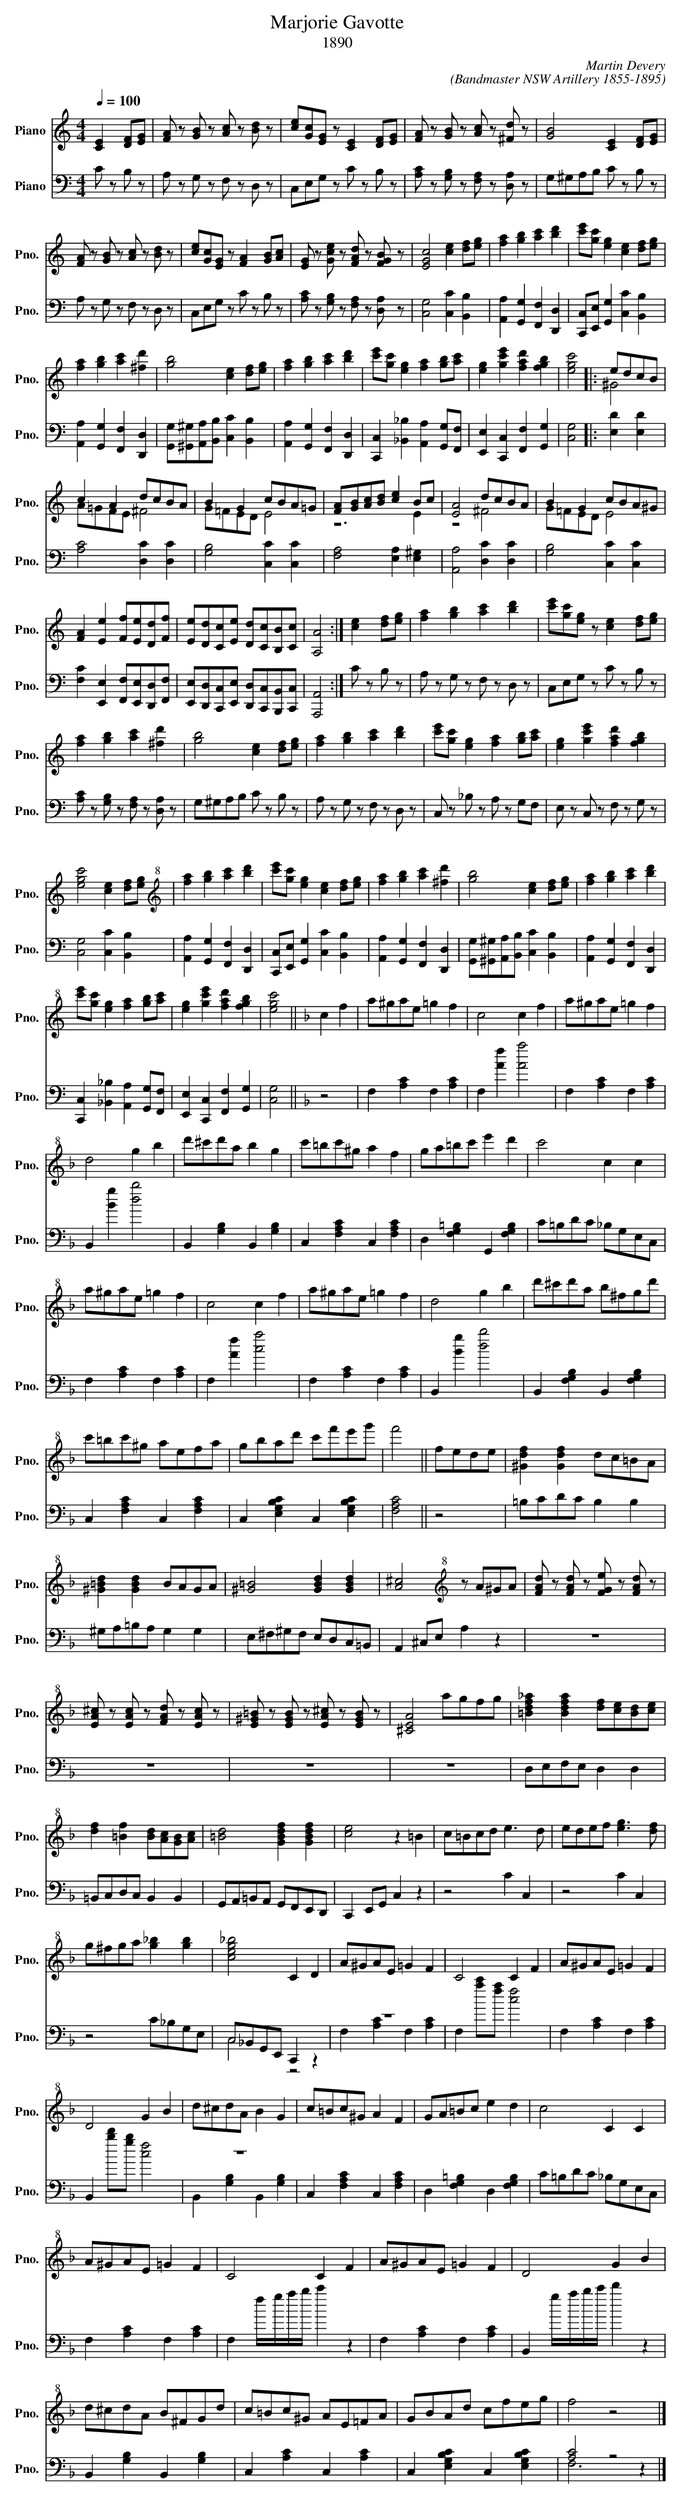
X:1
T:Marjorie Gavotte
T:1890
C:Martin Devery
C:(Bandmaster NSW Artillery 1855-1895)
%%score ( 1 2 ) ( 3 4 )
L:1/8
M:4/4
Q:1/4=100
K:C
V:1 treble nm="Piano" snm="Pno."
V:2 treble
V:3 bass nm="Piano" snm="Pno."
V:4 bass
V:1
[CE]2 [DF][EG] | [FA] z [GB] z [Ac] z [Bd] z | [ce][Gc][EG] z [CE]2 [DF][EG] | [FA] z [GB] z [Ac] z [^Fd] z |  [GB]4 [CE]2 [DF][EG] |
[FA] z [GB] z [Ac] z [Bd] z | [ce][Gc][EG] z [FA]2 [GB][Ac] | [EG] z [Gce] z [FAd] z [FGB] z |  [EGc]4 [ce]2 [df][eg] | [fa]2 [gb]2 [ac']2 [bd']2 | [c'e'][gc'] [eg]2 [ce]2 [df][eg] |
[fa]2 [gb]2 [ac']2 [^fd']2 |  [gb]4 [ce]2 [df][eg] | [fa]2 [gb]2 [ac']2 [bd']2 | [c'e'][gc'] [eg]2 [fa]2 [gb][ac'] | [eg]2 [gc'e']2 [fad']2 [fgb]2 |  [egc']4 |: edcB |
c2 A2 dcBA | B2 G2 cBA=G |  [FA][GB][Ac][Bd] [ce]2 Bc | [EA]4 dcBA | B2 G2 cBA^G |
[FA]2 [Ee]2 [Ff][Ee][Dd][Ff] |  [Ee][Dd][Cc][Ee] [Dd][Cc][B,B][Cc] | [A,A]4 :| [ce]2 [df][eg] | [fa]2 [gb]2 [ac']2 [bd']2 |  [c'e'][gc'][eg] z [ce]2 [df][eg] |
[fa]2 [gb]2 [ac']2 [^fd']2 | [gb]4 [ce]2 [df][eg] | [fa]2 [gb]2 [ac']2 [bd']2 |  [c'e'][gc'] [eg]2 [fa]2 [gb][ac'] | [eg]2 [gc'e']2 [fad']2 [fgb]2 |
[egc']4 [ce]2 [df][eg] |[K:treble+8] [fa]2 [gb]2 [ac']2 [bd']2 |  [c'e'][gc'] [eg]2 [ce]2 [df][eg] | [fa]2 [gb]2 [ac']2 [^fd']2 | [gb]4 [ce]2 [df][eg] | [fa]2 [gb]2 [ac']2 [bd']2 |
[c'e'][gc'] [eg]2 [fa]2 [gb][ac'] | [eg]2 [gc'e']2 [fad']2 [fgb]2 | [egc']4 ||[K:F] c2 f2 |  a^gae =g2 f2 | c4 c2 f2 | a^gae =g2 f2 |
d4 g2 b2 |  d'^c'd'a b2 g2 | c'=bc'^g a2 f2 | ga=bc' e'2 d'2 | c'4 c2 c2 |
a^gae =g2 f2 | c4 c2 f2 | a^gae =g2 f2 | d4 g2 b2 |  d'^c'd'a b^fgd' |
c'=bc'^g aefa | gbad' c'f'e'g' | f'4 ||  fede | [^Gdf]2 [Gdf]2 dc=BA |
[^G=Bd]2 [GBd]2 BAGA | [^G=B]4 [GBd]2 [GBd]2 |  [A^c]4[K:treble+8] z A^GA | [FAd] z [FAd] z [FGe] z [FAd] z |
[EA^c] z [EAc] z [FAd] z [EAc] z | [E^G=B] z [EGB] z [EA^c] z [EGB] z |  [^CEA]4 agfg | [=Bdf_a]2 [Bdfa]2 [df][ce][Bd][ce] |
[df]2 [=Bf]2 [Bd][Ac][GB][Ac] | [=Bd]4 [GBdf]2 [GBdf]2 |  [ce]4 z2 =B2 | c=Bcd e3 d | edef [eg]3 [df] |
g^fga [g_b]2 [gb]2 |  [ceg_b]4 C2 D2 | A^GAE =G2 F2 | C4 C2 F2 | A^GAE =G2 F2 |
D4 G2 B2 | d^cdA B2 G2 | c=Bc^G A2 F2 | GA=Bc e2 d2 |  c4 C2 C2 |
A^GAE =G2 F2 | C4 C2 F2 | A^GAE =G2 F2 |  D4 G2 B2 |
d^cdA B^FGd | c=Bc^G AE=FA | GBAd cfeg |  f4 z4 |]
V:2
x4 | x8 | x8 | x8 |  x8 |
x8 | x8 | x8 |  x8 | x8 | x8 |
x8 |  x8 | x8 | x8 | x8 |  x4 |: ^G4 |
A=GFE ^F4 | G=FED E4 |  z6 E2 | z4 ^F4 | G=FED E4 |
x8 |  x8 | x4 :| x4 | x8 |  x8 |
x8 | x8 | x8 |  x8 | x8 |
x8 |[K:treble+8] x8 |  x8 | x8 | x8 | x8 |
x8 | x8 | x4 ||[K:F] x4 |  x8 | x8 | x8 |
x8 |  x8 | x8 | x8 | x8 |
x8 | x8 | x8 | x8 |  x8 |
x8 | x8 | x4 ||  x4 | x8 |
x8 | x8 |  x4[K:treble+8] x4 | x8 |
x8 | x8 |  x4 x4 | x8 |
x8 | x8 |  x8 | x8 | x8 |
x8 |  x8 | x8 | x8 | x8 |
x8 | x8 | x8 | x8 |  x8 |
x8 | x8 | x8 |  x8 |
x8 | x8 | x8 |  x8 |]
V:3
C z B, z | A, z G, z F, z D, z | C,E,G, z C z B, z | [A,C] z [G,B,] z [F,A,] z [D,A,] z |  G,^G,A,B, C z B, z |
A, z G, z F, z D, z | C,E,G, z C z B, z | [A,C] z [G,B,] z [F,A,] z [D,A,] z |  [C,G,]4 [C,C]2 [B,,B,]2 | [A,,A,]2 [G,,G,]2 [F,,F,]2 [D,,D,]2 | [C,,C,][E,,E,] [G,,G,]2 [C,C]2 [B,,B,]2 |
[A,,A,]2 [G,,G,]2 [F,,F,]2 [D,,D,]2 |  [G,,G,][^G,,^G,][A,,A,][B,,B,] [C,C]2 [B,,B,]2 | [A,,A,]2 [G,,G,]2 [F,,F,]2 [D,,D,]2 | [C,,C,]2 [_B,,_B,]2 [A,,A,]2 [G,,G,][F,,F,] | [E,,E,]2 [C,,C,]2 [F,,F,]2 [G,,G,]2 |  [C,G,]4 |: [E,D]2 [E,D]2 |
[A,C]4 [D,C]2 [D,C]2 | [G,B,]4 [C,C]2 [C,C]2 |  [F,A,]4 [E,A,]2 [E,^G,]2 | [A,,A,]4 [D,C]2 [D,C]2 | [G,B,]4 [C,C]2 [C,C]2 |
[F,C]2 [E,,E,]2 [F,,F,][E,,E,][D,,D,][F,,F,] |  [E,,E,][D,,D,][C,,C,][E,,E,] [D,,D,][C,,C,][B,,,B,,][C,,C,] | [A,,,A,,]4 :| C z B, z | A, z G, z F, z D, z |  C,E,G, z C z B, z |
[A,C] z [G,B,] z [F,A,] z [D,A,] z | G,^G,A,B, C z B, z | A, z G, z F, z D, z |  C, z _B, z A, z G,F, | E, z C, z F, z G, z |
[C,G,]4 [C,C]2 [B,,B,]2 | [A,,A,]2 [G,,G,]2 [F,,F,]2 [D,,D,]2 |  [C,,C,][E,,E,] [G,,G,]2 [C,C]2 [B,,B,]2 | [A,,A,]2 [G,,G,]2 [F,,F,]2 [D,,D,]2 | [G,,G,][^G,,^G,][A,,A,][B,,B,] [C,C]2 [B,,B,]2 | [A,,A,]2 [G,,G,]2 [F,,F,]2 [D,,D,]2 |
[C,,C,]2 [_B,,_B,]2 [A,,A,]2 [G,,G,][F,,F,] | [E,,E,]2 [C,,C,]2 [F,,F,]2 [G,,G,]2 | [C,G,]4 ||[K:F] z4 |  F,2 [A,C]2 F,2 [A,C]2 | F,2 [Af]2 [Aa]4 | F,2 [A,C]2 F,2 [A,C]2 |
B,,2 [Bg]2 [db]4 |  B,,2 [G,B,]2 B,,2 [G,B,]2 | C,2 [F,A,C]2 C,2 [F,A,C]2 | D,2 [F,G,=B,]2 G,,2 [F,G,B,]2 | C=B,DC _B,G,E,C, |
F,2 [A,C]2 F,2 [A,C]2 | F,2 [Af]2 [ca]4 | F,2 [A,C]2 F,2 [A,C]2 | B,,2 [Bg]2 [db]4 |  B,,2 [F,G,B,]2 B,,2 [F,G,B,]2 |
C,2 [F,A,C]2 C,2 [F,A,C]2 | C,2 [E,G,B,C]2 C,2 [E,G,B,C]2 | [F,A,C]4 ||  z4 | =B,CDC B,2 B,2 |
^G,A,=B,A, G,2 G,2 | E,^F,^G,F, E,D,C,=B,, |  A,,2 ^C,E, A,2 z2 | z8 |
z8 | z8 |  z8 | D,E,F,E, D,2 D,2 |
=B,,C,D,C, B,,2 B,,2 | G,,A,,=B,,A,, G,,F,,E,,D,, |  C,,2 E,,G,, C,2 z2 | z4 C2 C,2 | z4 C2 C,2 |
z4 C_B,G,E, |  C,_B,,G,,E,, C,,2 z2 | z8 | F,2 [ac'][fa] [cf]4 | F,2 [A,C]2 F,2 [A,C]2 |
B,,2 [bd'][gb] [cf]4 | z8 | C,2 [F,A,C]2 C,2 [F,A,C]2 | D,2 [F,G,=B,]2 D,2 [F,G,B,]2 |  C=B,DC _B,G,E,C, |
F,2 [A,C]2 F,2 [A,C]2 | F,2 f/g/a/b/ c'2 z2 | F,2 [A,C]2 F,2 [A,C]2 |  B,,2 g/a/b/c'/ d'2 z2 |
B,,2 [G,B,]2 B,,2 [G,B,]2 | C,2 [A,C]2 C,2 [A,C]2 | C,2 [E,G,B,C]2 C,2 [E,G,B,C]2 |  [A,C]4 z4 |]
V:4
x4 | x8 | x8 | x8 |  x8 |
x8 | x8 | x8 |  x8 | x8 | x8 |
x8 |  x8 | x8 | x8 | x8 |  x4 |: x4 |
x8 | x8 |  x8 | x8 | x8 |
x8 |  x8 | x4 :| x4 | x8 |  x8 |
x8 | x8 | x8 |  x8 | x8 |
x8 | x8 |  x8 | x8 | x8 | x8 |
x8 | x8 | x4 ||[K:F] x4 |  x8 | x2 x6 | x8 |
x2 x6 |  x8 | x8 | x8 | x8 |
x8 | x2 x6 | x8 | x2 x6 |  x8 |
x8 | x8 | x4 ||  x4 | x8 |
x8 | x8 |  x8 | x8 |
x8 | x8 |  x8 | x8 |
x8 | x8 |  x8 | x8 | x8 |
x8 |  C,4 z4 | F,2 [A,C]2 F,2 [A,C]2 | x2 x6 | x8 |
x2 x6 | B,,2 [G,B,]2 B,,2 [G,B,]2 | x8 | x8 |  x8 |
x8 | x2 x6 | x8 |  x2 x6 |
x8 | x8 | x8 |  F,6 z2 |]
